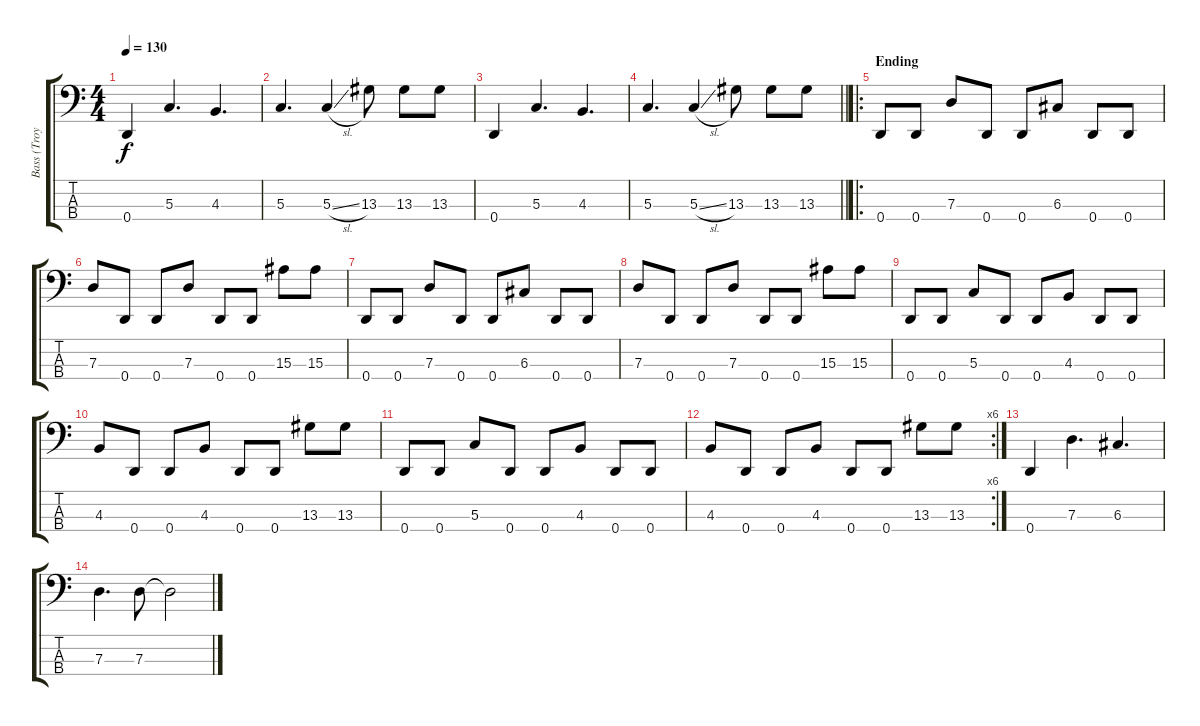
\track ("Bass (Troy Sanders)" "Bass (Troy") {instrument electricbassfinger}
\staff {score tabs}
\tuning (F2 C2 G1 D1) {hide}
\ts (4 4)
\tempo 130
\clef f4
\ks c
0.4.4{dy f} 5.3.4{d} 4.3.4{d} |
5.3.4{d} 5.3{sl}.4 13.3.8 13.3.8 13.3.8 |
0.4.4 5.3.4{d} 4.3.4{d} |
\barLineRight lightlight
5.3.4{d} 5.3{sl}.4 13.3.8 13.3.8 13.3.8 |
\ro
\section ("" "Ending")
0.4.8 0.4.8 7.3.8 0.4.8 0.4.8 6.3.8 0.4.8 0.4.8 |
7.3.8 0.4.8 0.4.8 7.3.8 0.4.8 0.4.8 15.3.8 15.3.8 |
0.4.8 0.4.8 7.3.8 0.4.8 0.4.8 6.3.8 0.4.8 0.4.8 |
7.3.8 0.4.8 0.4.8 7.3.8 0.4.8 0.4.8 15.3.8 15.3.8 |
0.4.8 0.4.8 5.3.8 0.4.8 0.4.8 4.3.8 0.4.8 0.4.8 |
4.3.8 0.4.8 0.4.8 4.3.8 0.4.8 0.4.8 13.3.8 13.3.8 |
0.4.8 0.4.8 5.3.8 0.4.8 0.4.8 4.3.8 0.4.8 0.4.8 |
\rc 6
4.3.8 0.4.8 0.4.8 4.3.8 0.4.8 0.4.8 13.3.8 13.3.8 |
0.4.4 7.3.4{d} 6.3.4{d} |
7.3.4{d} 7.3.8 7.3{t}.2
